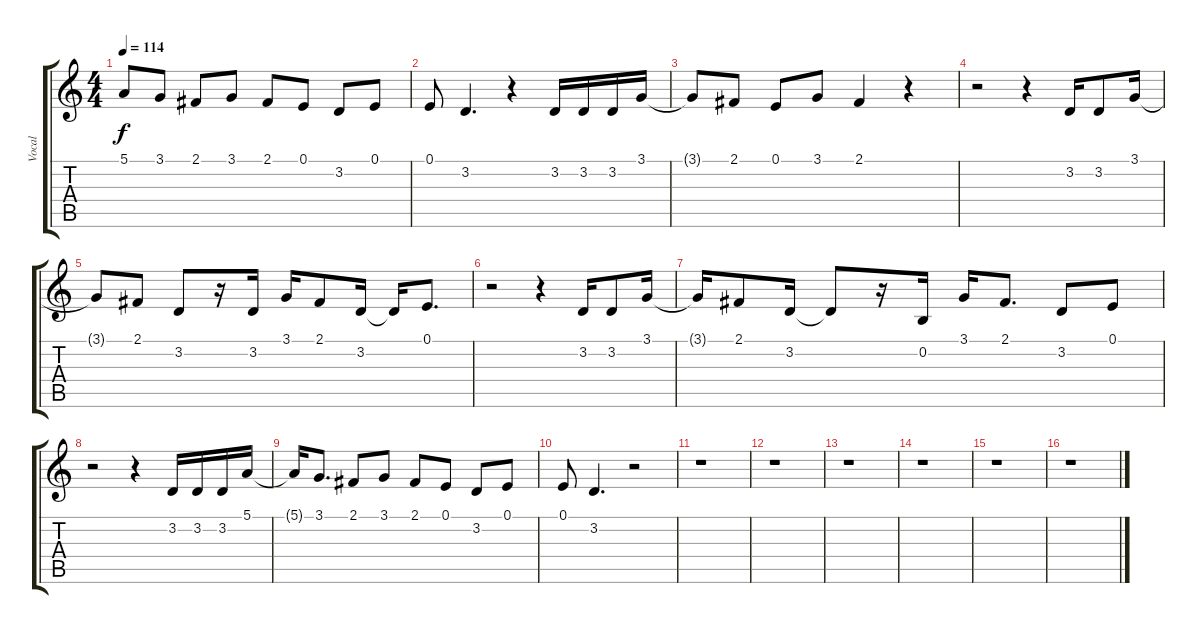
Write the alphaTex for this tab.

\track ("Vocal" "Vocal") {instrument lead1square}
\staff {score tabs}
\tuning (E4 B3 G3 D3 A2 E2) {hide}
\ts (4 4)
\tempo 114
\clef g2
\ks c
5.1{t}.8{dy f} 3.1.8 2.1.8 3.1.8 2.1.8 0.1.8 3.2.8 0.1.8 |
0.1.8 3.2.4{d} r.4 3.2.16 3.2.16 3.2.16 3.1.16 |
3.1{t}.8 2.1.8 0.1.8 3.1.8 2.1.4 r.4 |
r.2 r.4 3.2.16 3.2.8 3.1.16 |
3.1{t}.8 2.1.8 3.2.8 r.16 3.2.16 3.1.16 2.1.8 3.2.16 3.2{t}.16 0.1.8{d} |
r.2 r.4 3.2.16 3.2.8 3.1.16 |
3.1{t}.16 2.1.8 3.2.16 3.2{t}.8 r.16 0.2.16 3.1.16 2.1.8{d} 3.2.8 0.1.8 |
r.2 r.4 3.2.16 3.2.16 3.2.16 5.1.16 |
5.1{t}.16 3.1.8{d} 2.1.8 3.1.8 2.1.8 0.1.8 3.2.8 0.1.8 |
0.1.8 3.2.4{d} r.2 |
r.1 |
r.1 |
r.1 |
r.1 |
r.1 |
r.1
